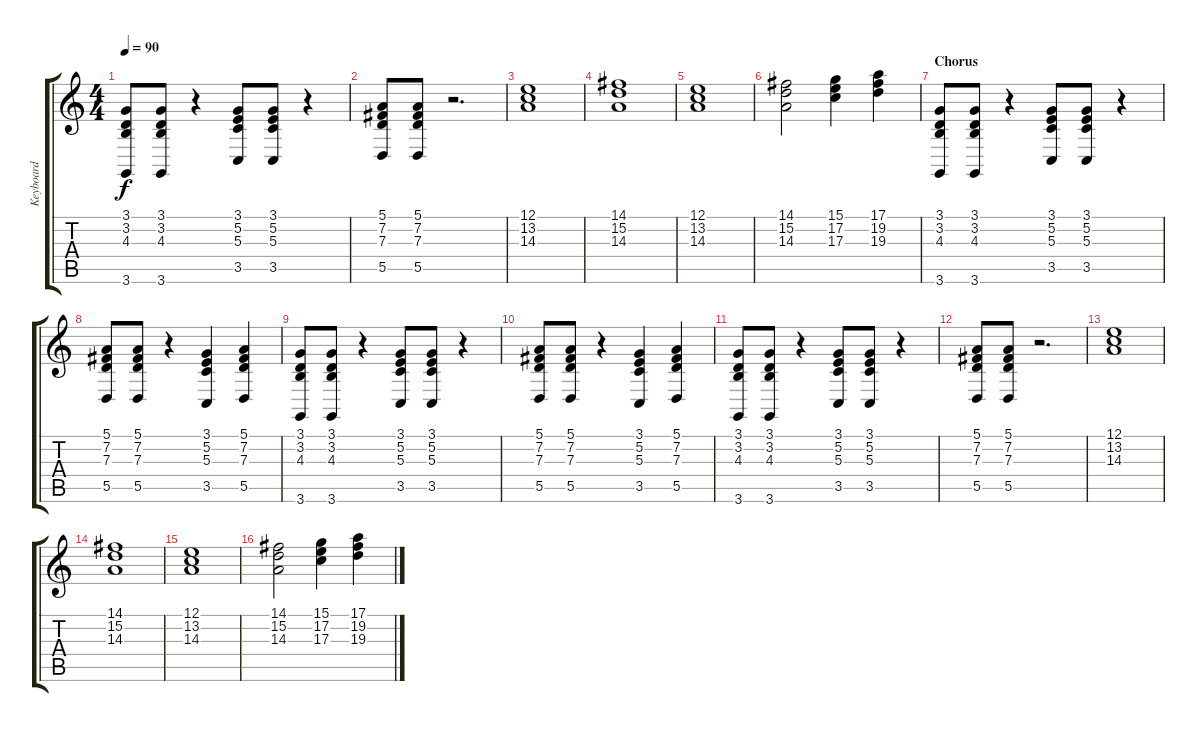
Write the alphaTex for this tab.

\track ("Keyboard" "Keyboard") {instrument stringensemble1}
\staff {score tabs}
\tuning (E4 B3 G3 D3 A2 E2) {hide}
\ts (4 4)
\tempo 90
\clef g2
\ks c
(3.1 3.2 4.3 3.6).8{dy f} (3.1 3.2 4.3 3.6).8 r.4 (3.1 5.2 5.3 3.5).8 (3.1 5.2 5.3 3.5).8 r.4 |
(5.1 7.2 7.3 5.5).8 (5.1 7.2 7.3 5.5).8 r.2{d} |
(12.1 13.2 14.3).1{instrument electricguitarclean} |
(14.1 15.2 14.3).1 |
(12.1 13.2 14.3).1 |
(14.1 15.2 14.3).2 (15.1 17.2 17.3).4 (17.1 19.2 19.3).4 |
\section ("" "Chorus")
(3.1 3.2 4.3 3.6).8{instrument overdrivenguitar} (3.1 3.2 4.3 3.6).8 r.4 (3.1 5.2 5.3 3.5).8 (3.1 5.2 5.3 3.5).8 r.4 |
(5.1 7.2 7.3 5.5).8 (5.1 7.2 7.3 5.5).8 r.4 (3.1 5.2 5.3 3.5).4 (5.1 7.2 7.3 5.5).4 |
(3.1 3.2 4.3 3.6).8 (3.1 3.2 4.3 3.6).8 r.4 (3.1 5.2 5.3 3.5).8 (3.1 5.2 5.3 3.5).8 r.4 |
(5.1 7.2 7.3 5.5).8 (5.1 7.2 7.3 5.5).8 r.4 (3.1 5.2 5.3 3.5).4 (5.1 7.2 7.3 5.5).4 |
(3.1 3.2 4.3 3.6).8 (3.1 3.2 4.3 3.6).8 r.4 (3.1 5.2 5.3 3.5).8 (3.1 5.2 5.3 3.5).8 r.4 |
(5.1 7.2 7.3 5.5).8 (5.1 7.2 7.3 5.5).8 r.2{d} |
(12.1 13.2 14.3).1{instrument electricguitarclean} |
(14.1 15.2 14.3).1 |
(12.1 13.2 14.3).1 |
(14.1 15.2 14.3).2 (15.1 17.2 17.3).4 (17.1 19.2 19.3).4
